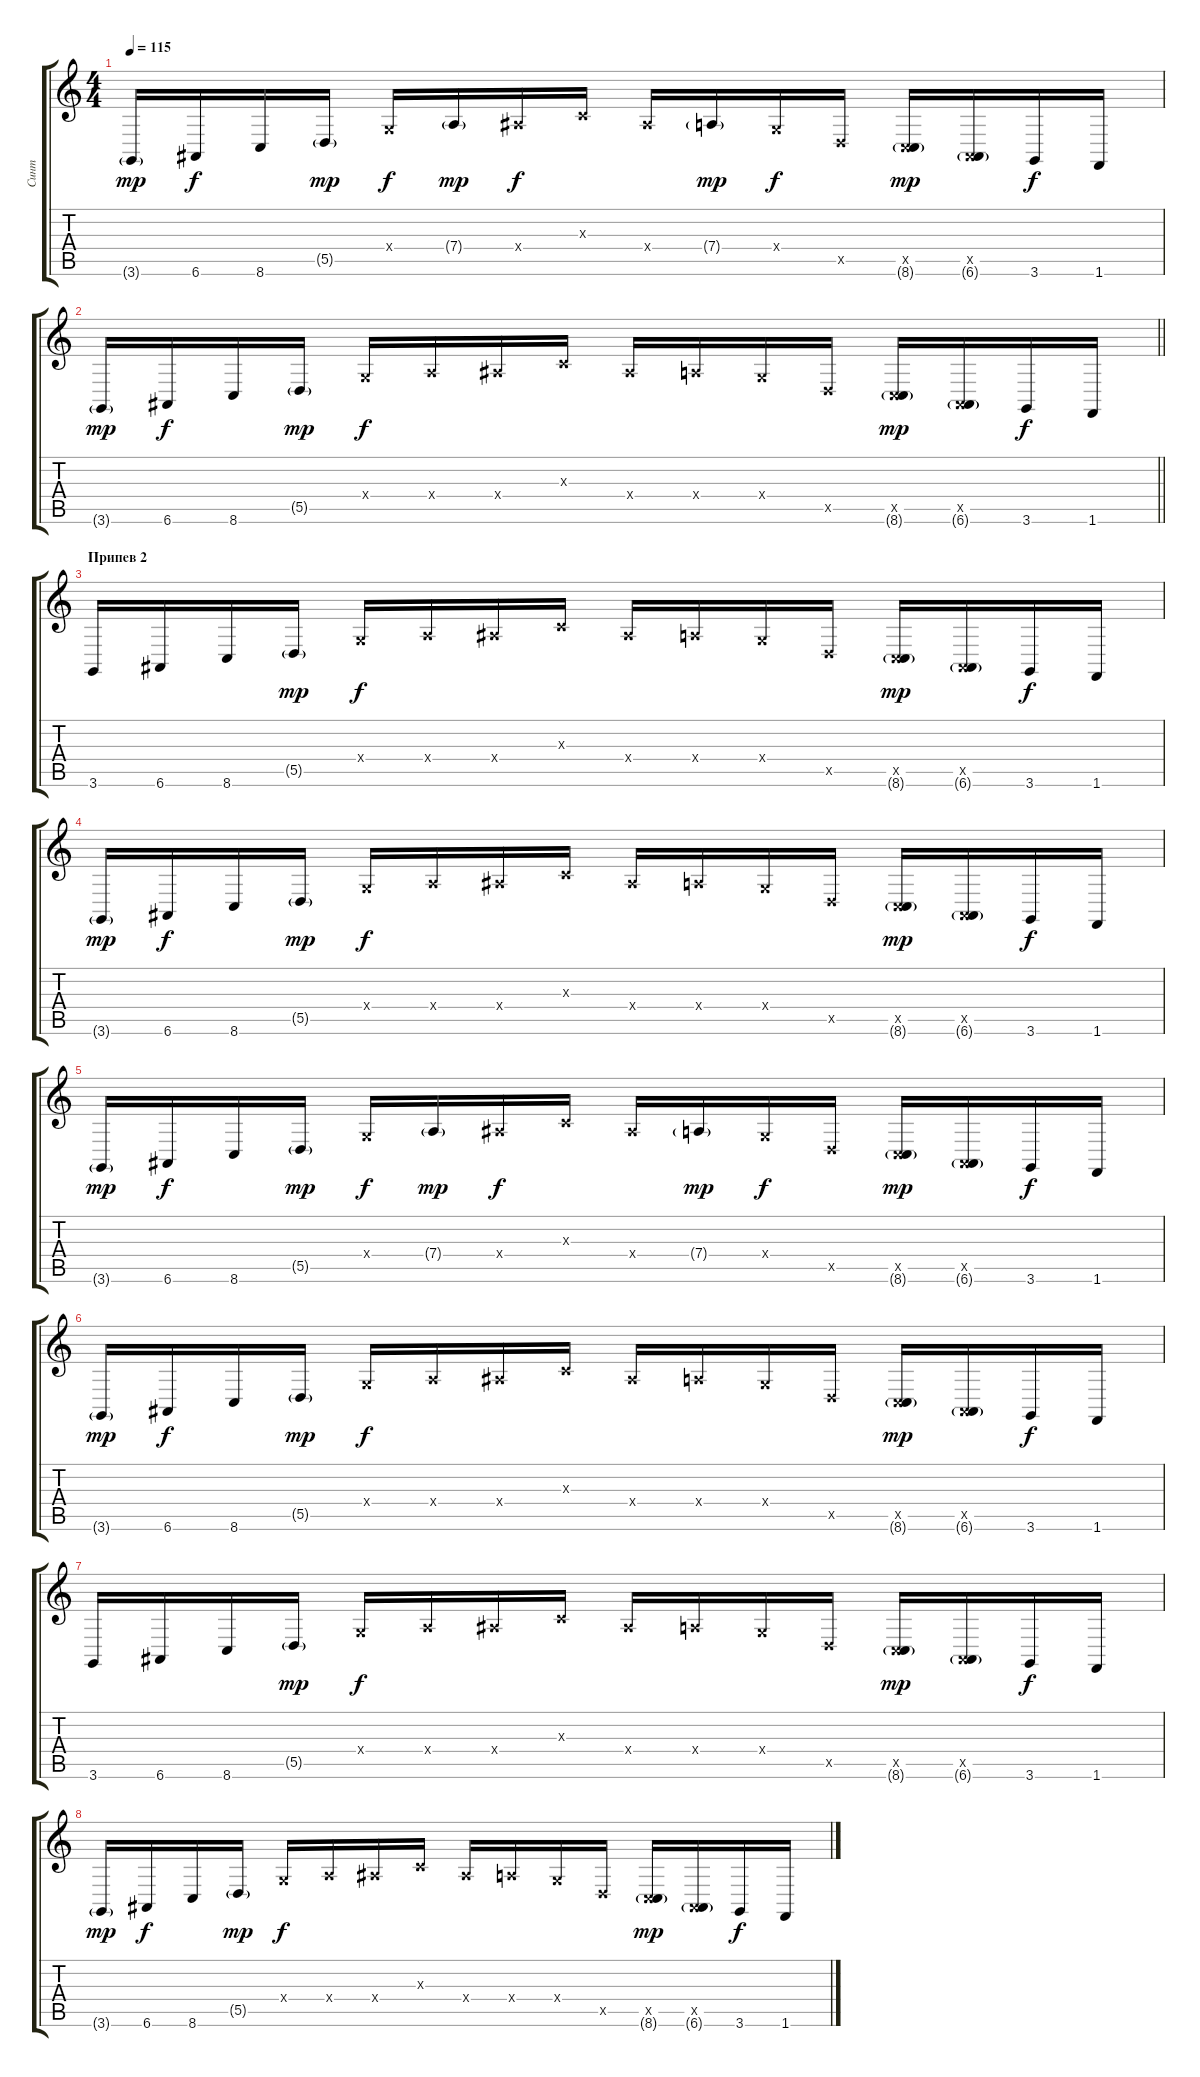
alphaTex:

\track ("Синт" "Синт") {instrument lead2sawtooth}
\staff {score tabs}
\tuning (E4 B3 G3 D3 A2 E2) {hide}
\ts (4 4)
\tempo 115
\clef g2
\ks c
3.6{g}.16{dy mp} 6.6.16{dy f} 8.6.16 5.5{g}.16{dy mp} 5.4{x}.16{dy f} 7.4{g}.16{dy mp} 8.4{x}.16{dy f} 5.3{x}.16 8.4{x}.16 7.4{g}.16{dy mp} 5.4{x}.16{dy f} 5.5{x}.16 (3.5{x} 8.6{g}).16{dy mp} (1.5{x} 6.6{g}).16 3.6.16{dy f} 1.6.16 |
\barLineRight lightlight
3.6{g}.16{dy mp} 6.6.16{dy f} 8.6.16 5.5{g}.16{dy mp} 5.4{x}.16{dy f} 7.4{x}.16 8.4{x}.16 5.3{x}.16 8.4{x}.16 7.4{x}.16 5.4{x}.16 5.5{x}.16 (3.5{x} 8.6{g}).16{dy mp} (1.5{x} 6.6{g}).16 3.6.16{dy f} 1.6.16 |
\section ("" "Припев 2")
3.6.16 6.6.16 8.6.16 5.5{g}.16{dy mp} 5.4{x}.16{dy f} 7.4{x}.16 8.4{x}.16 5.3{x}.16 8.4{x}.16 7.4{x}.16 5.4{x}.16 5.5{x}.16 (3.5{x} 8.6{g}).16{dy mp} (1.5{x} 6.6{g}).16 3.6.16{dy f} 1.6.16 |
3.6{g}.16{dy mp} 6.6.16{dy f} 8.6.16 5.5{g}.16{dy mp} 5.4{x}.16{dy f} 7.4{x}.16 8.4{x}.16 5.3{x}.16 8.4{x}.16 7.4{x}.16 5.4{x}.16 5.5{x}.16 (3.5{x} 8.6{g}).16{dy mp} (1.5{x} 6.6{g}).16 3.6.16{dy f} 1.6.16 |
3.6{g}.16{dy mp} 6.6.16{dy f} 8.6.16 5.5{g}.16{dy mp} 5.4{x}.16{dy f} 7.4{g}.16{dy mp} 8.4{x}.16{dy f} 5.3{x}.16 8.4{x}.16 7.4{g}.16{dy mp} 5.4{x}.16{dy f} 5.5{x}.16 (3.5{x} 8.6{g}).16{dy mp} (1.5{x} 6.6{g}).16 3.6.16{dy f} 1.6.16 |
3.6{g}.16{dy mp} 6.6.16{dy f} 8.6.16 5.5{g}.16{dy mp} 5.4{x}.16{dy f} 7.4{x}.16 8.4{x}.16 5.3{x}.16 8.4{x}.16 7.4{x}.16 5.4{x}.16 5.5{x}.16 (3.5{x} 8.6{g}).16{dy mp} (1.5{x} 6.6{g}).16 3.6.16{dy f} 1.6.16 |
3.6.16 6.6.16 8.6.16 5.5{g}.16{dy mp} 5.4{x}.16{dy f} 7.4{x}.16 8.4{x}.16 5.3{x}.16 8.4{x}.16 7.4{x}.16 5.4{x}.16 5.5{x}.16 (3.5{x} 8.6{g}).16{dy mp} (1.5{x} 6.6{g}).16 3.6.16{dy f} 1.6.16 |
3.6{g}.16{dy mp} 6.6.16{dy f} 8.6.16 5.5{g}.16{dy mp} 5.4{x}.16{dy f} 7.4{x}.16 8.4{x}.16 5.3{x}.16 8.4{x}.16 7.4{x}.16 5.4{x}.16 5.5{x}.16 (3.5{x} 8.6{g}).16{dy mp} (1.5{x} 6.6{g}).16 3.6.16{dy f} 1.6.16
